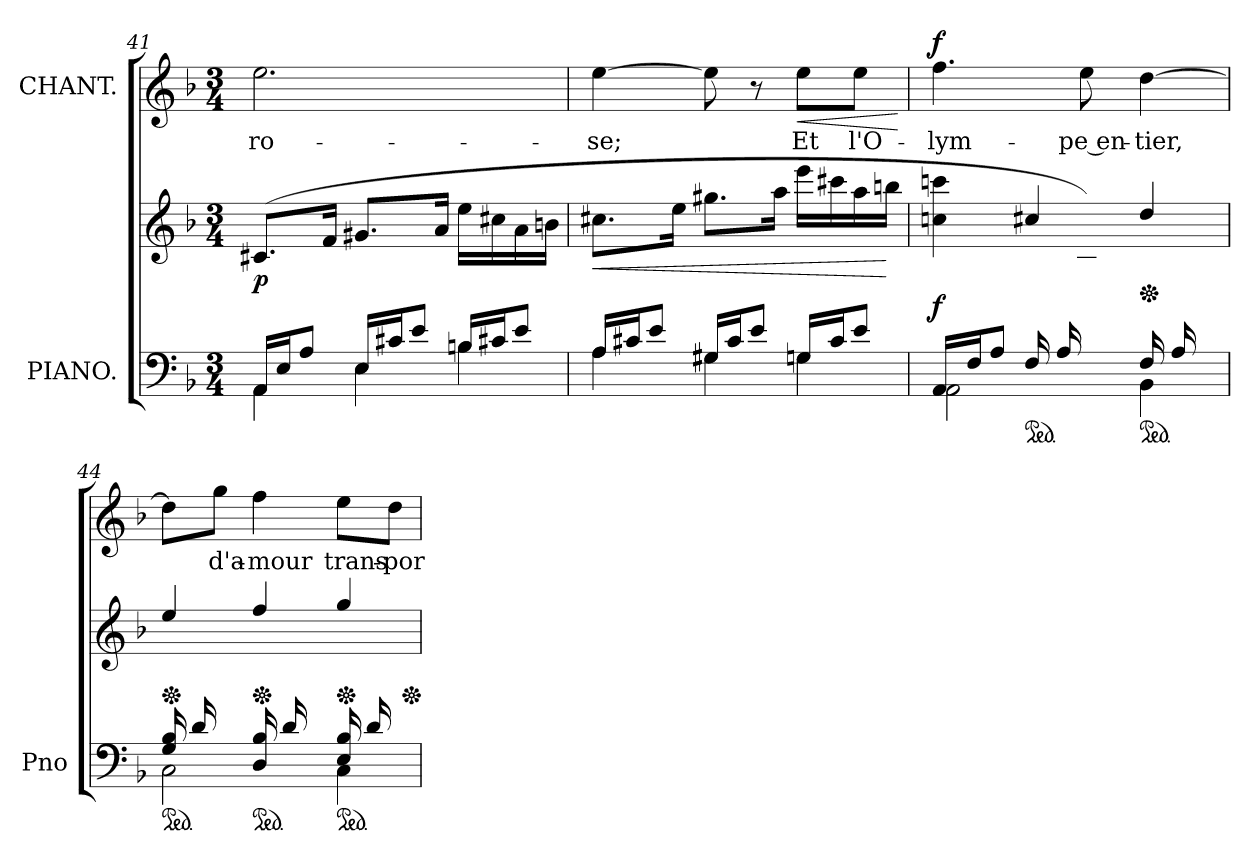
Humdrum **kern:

**kern	**kern	**dynam	**kern	**text	**dynam
*part2	*part2	*part2	*part1	*part1	*part1
*staff3	*staff2	*staff2/3	*staff1	*staff1	*staff1
*I"PIANO.	*	*	*I"CHANT.	*	*
*I'Pno	*	*	*	*	*
!!LO:LB:g=z
*clefF4	*clefG2	*	*clefG2	*	*
*k[b-]	*k[b-]	*	*k[b-]	*	*
*M3/4	*M3/4	*	*M3/4	*	*
=41	=41	=41	=41	=41	=41
*^	*	*	*	*	*
!	!	!	!LO:DY:b	!	!LO:LY:b	!
16AA/LL	4AA\	(8.c#X/L	p	2.ee\	ro-	.
16E/J	.	.	.	.	.	.
8A/J	.	.	.	.	.	.
.	.	16f/Jk	.	.	.	.
16E/LL	4E\	8.g#X/L	.	.	.	.
16c#X/J	.	.	.	.	.	.
8e/J	.	.	.	.	.	.
.	.	16a/Jk	.	.	.	.
16Bn/LL	4B\	16ee\LL	.	.	.	.
16c#X/J	.	16cc#X\	.	.	.	.
8e/J	.	16a\	.	.	.	.
.	.	16bn\JJ	.	.	.	.
=42	=42	=42	=42	=42	=42	=42
!	!	!	!LO:HP:b	!	!LO:LY:b	!
16A/LL	4A\	8.cc#X\L	<	[4ee\	-se;	.
16c#X/J	.	.	.	.	.	.
8e/J	.	.	.	.	.	.
.	.	16ee\Jk	.	.	.	.
16G#X/LL	4G#\	8.gg#X\L	.	8ee\]	.	.
16c#/J	.	.	.	.	.	.
8e/J	.	.	.	8r	.	.
.	.	16aa\Jk	.	.	.	.
!	!	!	!	!	!LO:LY:b	!LO:HP:b
16Gn/LL	4G\	16eee\LL	.	8ee\L	Et	<
16c#/J	.	16ccc#X\	.	.	.	.
!	!	!	!	!	!LO:LY:b	!
8e/J	.	16aa\	.	8ee\J	l'O-	.
.	.	16bbn\JJ	[	.	.	.
*v	*v	*	*	*	*	*
.	.	.	.	.	[
=43	=43	=43	=43	=43	=43
*^	*^	*	*	*	*
!	!	!	!	!LO:DY:b	!	!LO:LY:b	!LO:DY:a
16AA/LL	2AA\	4ccn\ 4cccn\	4.ryy	f	4.ff\	-lym-	f
16F/J	.	.	.	.	.	.	.
8A/J	.	.	.	.	.	.	.
*ped	*	*	*	*	*	*	*
(>16F/LL	.	4cc#X/	.	.	.	.	.
16A/J	.	.	.	.	.	.	.
!	!	!	!	!	!	!LO:LY:b	!
8ryy	.	.	8c#X\J)	.	8ee\	-pe en-	.
*ped	*	*	*	*	*	*	*
*	*	*Xped	*	*	*	*	*
!	!	!	!	!	!	!LO:LY:b	!
(>16F/LL	4BB-\	4dd/	8ryy	.	[4dd\	-tier,	.
16A/J	.	.	.	.	.	.	.
8ryy	.	.	8d\J)	.	.	.	.
!!LO:PB:g=z
=44	=44	=44	=44	=44	=44	=44	=44
*ped	*	*	*	*	*	*	*
*	*	*Xped	*	*	*	*	*
(>16G/ 16B-/LL	2C\	4ee/	8ryy	.	8dd\L]	.	.
16d/J	.	.	.	.	.	.	.
!	!	!	!	!	!	!LO:LY:b	!
8ryy	.	.	8e\J)	.	8gg\J	d'a-	.
*ped	*	*	*	*	*	*	*
*	*	*Xped	*	*	*	*	*
!	!	!	!	!	!	!LO:LY:b	!
(>16D/ 16B-/LL	.	4ff/	8ryy	.	4ff\	-mour	.
16d/J	.	.	.	.	.	.	.
8ryy	.	.	8f\J)	.	.	.	.
*ped	*	*	*	*	*	*	*
*	*	*Xped	*	*	*	*	*
!	!	!	!	!	!	!LO:LY:b	!
(>16E/ 16B-/LL	4C\	4gg/)	8ryy	.	8ee\L	trans-	.
16d/J	.	.	.	.	.	.	.
!	!	!	!	!	!	!LO:LY:b	!
8ryy	.	.	8g\J)	.	8dd\J	-por-	.
*v	*v	*	*	*	*	*	*
*	*Xped	*	*	*	*	*
*	*v	*v	*	*	*	*
=	=	=	=	=	=
*-	*-	*-	*-	*-	*-
